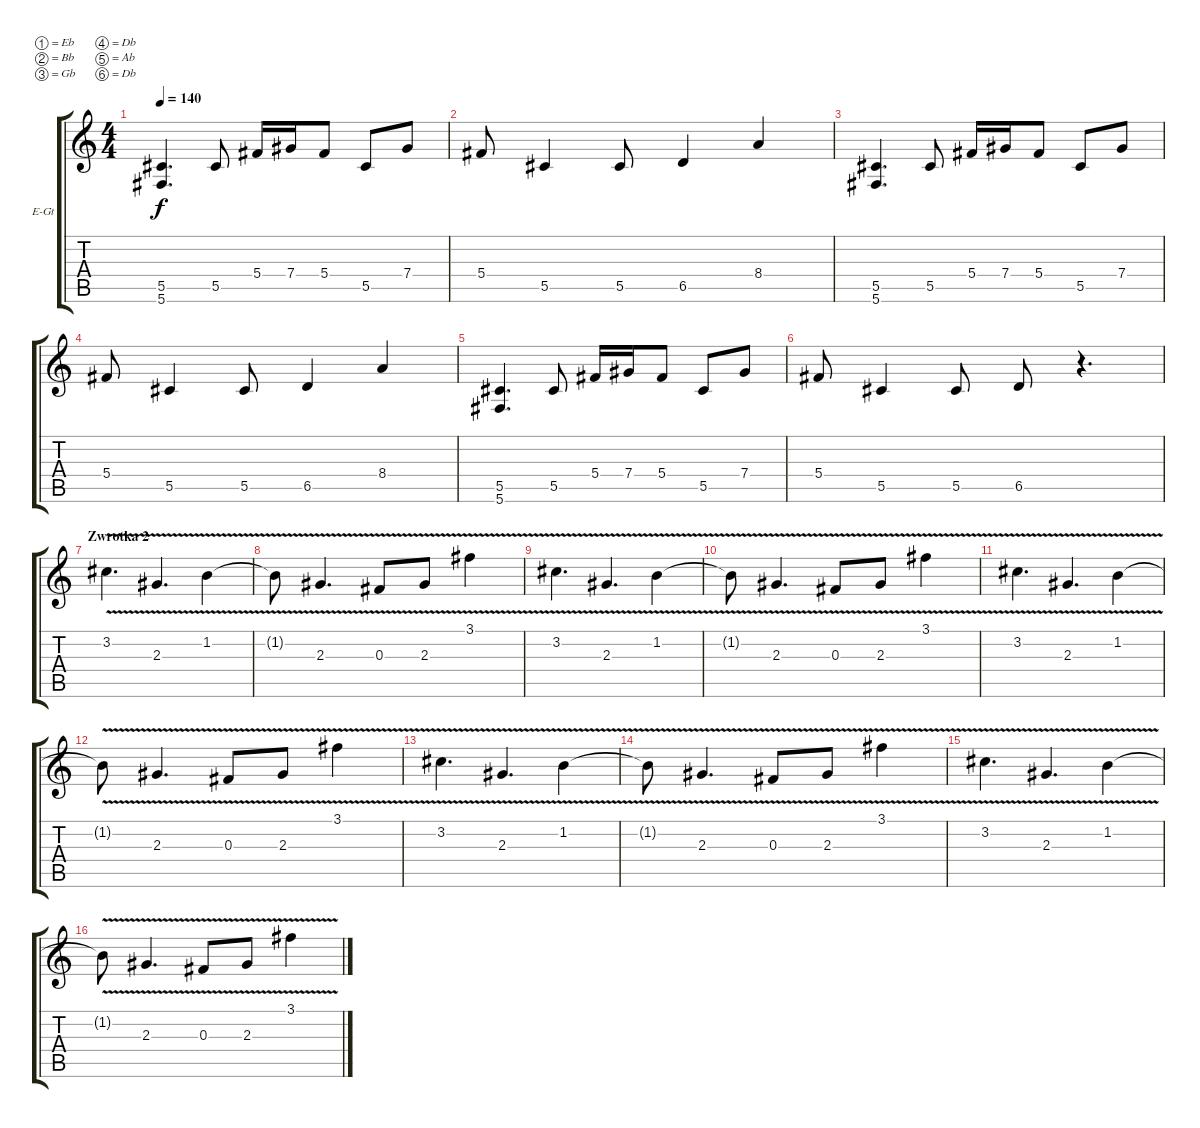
\bracketExtendMode groupsimilarinstruments
\firstSystemTrackNameOrientation horizontal
\otherSystemsTrackNameOrientation horizontal
\track ("Gitara 2" "E-Gt") {instrument distortionguitar}
\staff {score tabs}
\tuning (Eb4 Bb3 Gb3 Db3 Ab2 Db2)
\ts (4 4)
\tempo 140
\clef g2
\ks c
(5.5 5.6).4{d dy f} 5.5.8 5.4.16 7.4.16 5.4.8 5.5.8 7.4.8 |
5.4.8 5.5.4 5.5.8 6.5.4 8.4.4 |
(5.5 5.6).4{d} 5.5.8 5.4.16 7.4.16 5.4.8 5.5.8 7.4.8 |
5.4.8 5.5.4 5.5.8 6.5.4 8.4.4 |
(5.5 5.6).4{d} 5.5.8 5.4.16 7.4.16 5.4.8 5.5.8 7.4.8 |
5.4.8 5.5.4 5.5.8 6.5.8 r.4{d} |
\section ("" "Zwrotka 2")
3.2{v}.4{d} 2.3{v}.4{d} 1.2{v}.4 |
1.2{v t}.8 2.3{v}.4{d} 0.3{v}.8 2.3{v}.8 3.1{v}.4 |
3.2{v}.4{d} 2.3{v}.4{d} 1.2{v}.4 |
1.2{v t}.8 2.3{v}.4{d} 0.3{v}.8 2.3{v}.8 3.1{v}.4 |
3.2{v}.4{d} 2.3{v}.4{d} 1.2{v}.4 |
1.2{v t}.8 2.3{v}.4{d} 0.3{v}.8 2.3{v}.8 3.1{v}.4 |
3.2{v}.4{d} 2.3{v}.4{d} 1.2{v}.4 |
1.2{v t}.8 2.3{v}.4{d} 0.3{v}.8 2.3{v}.8 3.1{v}.4 |
3.2{v}.4{d} 2.3{v}.4{d} 1.2{v}.4 |
1.2{v t}.8 2.3{v}.4{d} 0.3{v}.8 2.3{v}.8 3.1{v}.4
